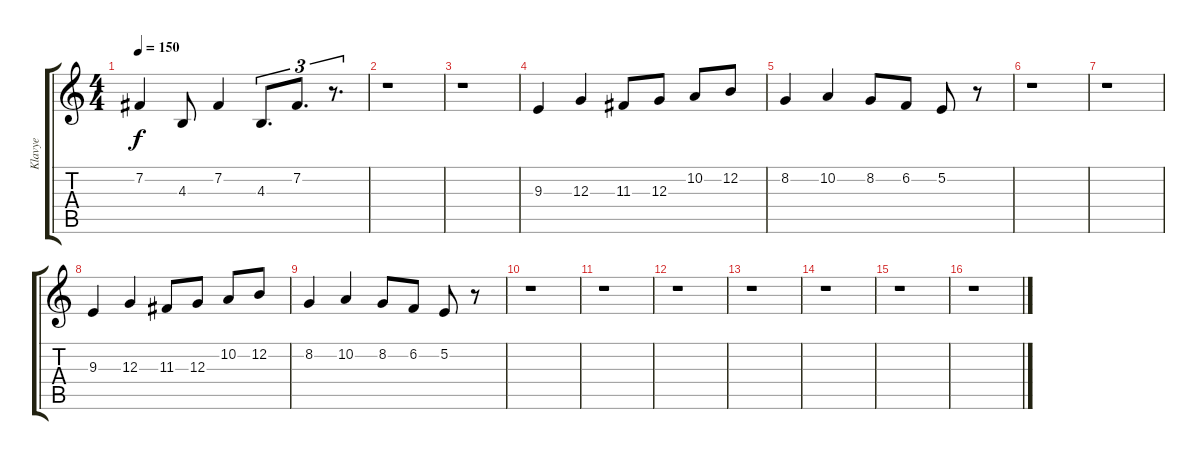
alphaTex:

\track ("Klavye" "Klavye") {instrument stringensemble1}
\staff {score tabs}
\tuning (E4 B3 G3 D3 A2 E2) {hide}
\ts (4 4)
\tempo 150
\clef g2
\ks c
7.2.4{dy f} 4.3.8 7.2.4 4.3.8{d tu (3 2)} 7.2.8{d tu (3 2)} r.8{d tu (3 2)} |
r.1 |
r.1 |
9.3.4 12.3.4 11.3.8 12.3.8 10.2.8 12.2.8 |
8.2.4 10.2.4 8.2.8 6.2.8 5.2.8 r.8 |
r.1 |
r.1 |
9.3.4 12.3.4 11.3.8 12.3.8 10.2.8 12.2.8 |
8.2.4 10.2.4 8.2.8 6.2.8 5.2.8 r.8 |
r.1 |
r.1 |
r.1 |
r.1 |
r.1 |
r.1 |
r.1
